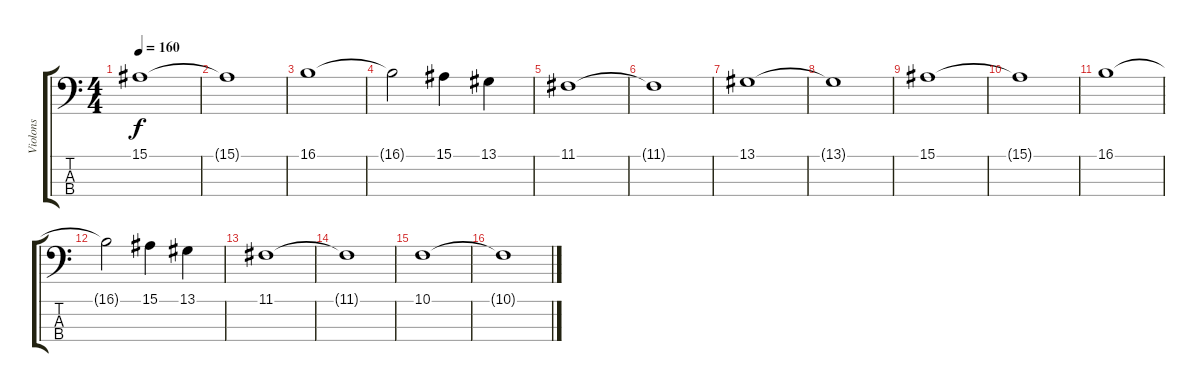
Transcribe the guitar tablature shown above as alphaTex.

\track ("Violons" "Violons") {instrument stringensemble2}
\staff {score tabs}
\tuning (G2 D2 A1 E1) {hide}
\ts (4 4)
\tempo 160
\clef f4
\ks c
15.1.1{dy f} |
15.1{t}.1 |
16.1.1 |
16.1{t}.2 15.1.4 13.1.4 |
11.1.1 |
11.1{t}.1 |
13.1.1 |
13.1{t}.1 |
15.1.1 |
15.1{t}.1 |
16.1.1 |
16.1{t}.2 15.1.4 13.1.4 |
11.1.1 |
11.1{t}.1 |
10.1.1 |
10.1{t}.1
